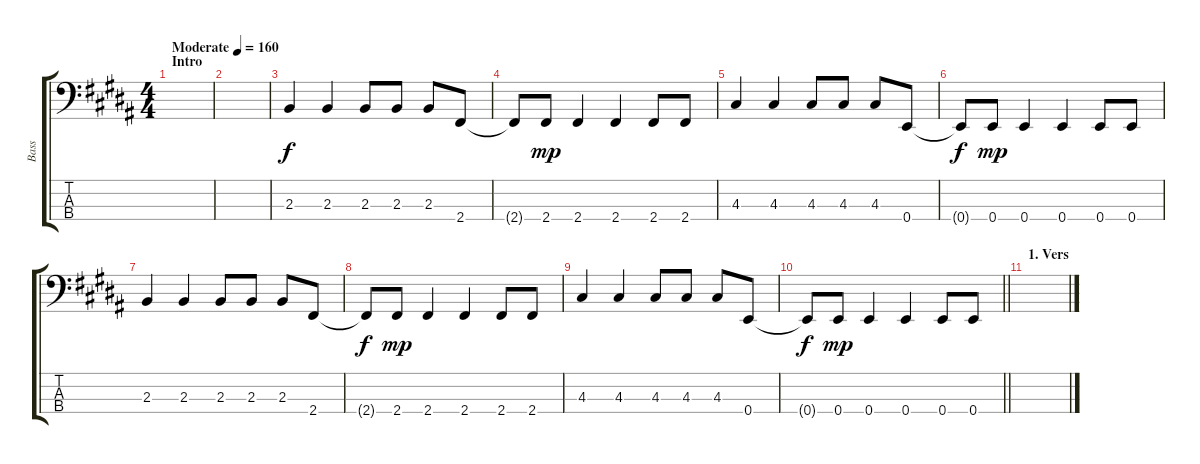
\track ("Bass" "Bass") {instrument electricbassfinger}
\staff {score tabs}
\tuning (G2 D2 A1 E1) {hide}
\ts (4 4)
\section ("" "Intro")
\tempo (160 "Moderate")
\clef f4
\ks b
|
|
2.3.4 2.3.4 2.3.8 2.3.8 2.3.8 2.4.8 |
2.4{t}.8{dy f} 2.4.8{dy mp} 2.4.4 2.4.4 2.4.8 2.4.8 |
4.3.4 4.3.4 4.3.8 4.3.8 4.3.8 0.4.8 |
0.4{t}.8{dy f} 0.4.8{dy mp} 0.4.4 0.4.4 0.4.8 0.4.8 |
2.3.4 2.3.4 2.3.8 2.3.8 2.3.8 2.4.8 |
2.4{t}.8{dy f} 2.4.8{dy mp} 2.4.4 2.4.4 2.4.8 2.4.8 |
4.3.4 4.3.4 4.3.8 4.3.8 4.3.8 0.4.8 |
\barLineRight lightlight
0.4{t}.8{dy f} 0.4.8{dy mp} 0.4.4 0.4.4 0.4.8 0.4.8 |
\section ("" "1. Vers")
